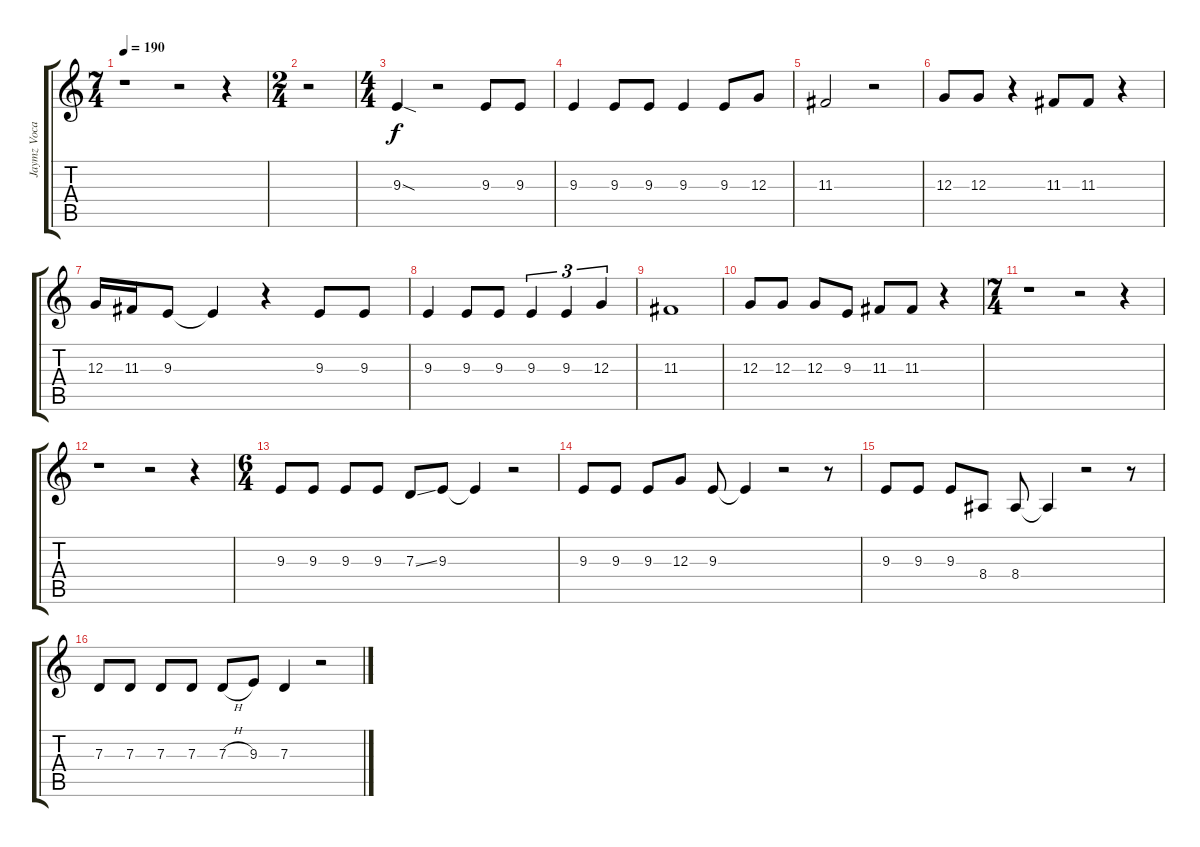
\track ("Jaymz Vocals" "Jaymz Voca") {instrument lead2sawtooth}
\staff {score tabs}
\tuning (E4 B3 G3 D3 A2 E2) {hide}
\ts (7 4)
\tempo 190
\clef g2
\ks c
r.1{dy f} r.2 r.4 |
\ts (2 4)
r.2 |
\ts (4 4)
9.3{sod}.4 r.2 9.3.8 9.3.8 |
9.3.4 9.3.8 9.3.8 9.3.4 9.3.8 12.3.8 |
11.3.2 r.2 |
12.3.8 12.3.8 r.4 11.3.8 11.3.8 r.4 |
12.3.16 11.3.16 9.3.8 9.3{t}.4 r.4 9.3.8 9.3.8 |
9.3.4 9.3.8 9.3.8 9.3.4{tu (3 2)} 9.3.4{tu (3 2)} 12.3.4{tu (3 2)} |
11.3.1 |
12.3.8 12.3.8 12.3.8 9.3.8 11.3.8 11.3.8 r.4 |
\ts (7 4)
r.1 r.2 r.4 |
r.1 r.2 r.4 |
\ts (6 4)
9.3.8 9.3.8 9.3.8 9.3.8 7.3{ss}.8 9.3.8 9.3{t}.4 r.2 |
9.3.8 9.3.8 9.3.8 12.3.8 9.3.8 9.3{t}.4 r.2 r.8 |
9.3.8 9.3.8 9.3.8 8.4.8 8.4.8 8.4{t}.4 r.2 r.8 |
7.3.8 7.3.8 7.3.8 7.3.8 7.3{h}.8 9.3.8 7.3.4 r.2
